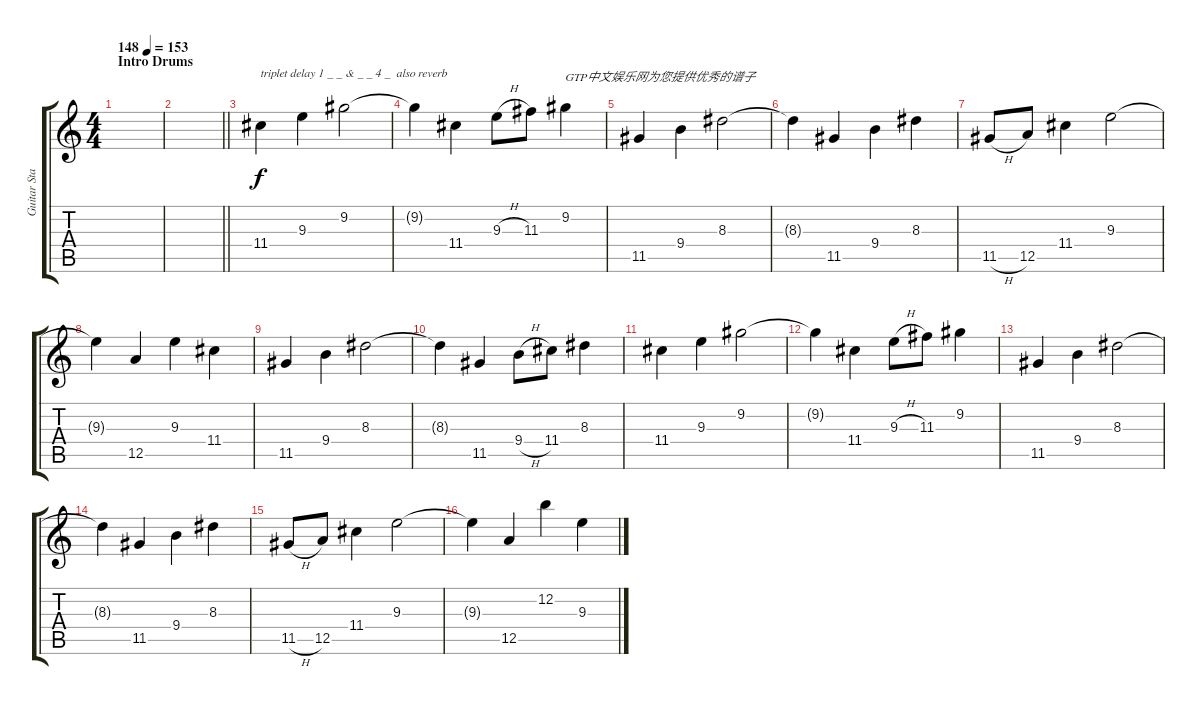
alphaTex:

\track ("Guitar Standard Tuning" "Guitar Sta") {instrument electricguitarclean}
\staff {score tabs}
\tuning (E4 B3 G3 D3 A2 E2) {hide}
\ts (4 4)
\section ("" "Intro Drums")
\tempo (153 "148")
\clef g2
\ks c
|
\barLineRight lightlight
|
11.4.4{txt "triplet delay 1 _ _ & _ _ 4 _  also reverb"} 9.3.4 9.2.2 |
9.2{t}.4 11.4.4 9.3{h}.8 11.3.8 9.2.4{txt "GTP中文娱乐网为您提供优秀的谱子"} |
11.5.4 9.4.4 8.3.2 |
8.3{t}.4 11.5.4 9.4.4 8.3.4 |
11.5{h}.8 12.5.8 11.4.4 9.3.2 |
9.3{t}.4 12.5.4 9.3.4 11.4.4 |
11.5.4 9.4.4 8.3.2 |
8.3{t}.4 11.5.4 9.4{h}.8 11.4.8 8.3.4 |
11.4.4 9.3.4 9.2.2 |
9.2{t}.4 11.4.4 9.3{h}.8 11.3.8 9.2.4 |
11.5.4 9.4.4 8.3.2 |
8.3{t}.4 11.5.4 9.4.4 8.3.4 |
11.5{h}.8 12.5.8 11.4.4 9.3.2 |
9.3{t}.4 12.5.4 12.2.4 9.3.4
